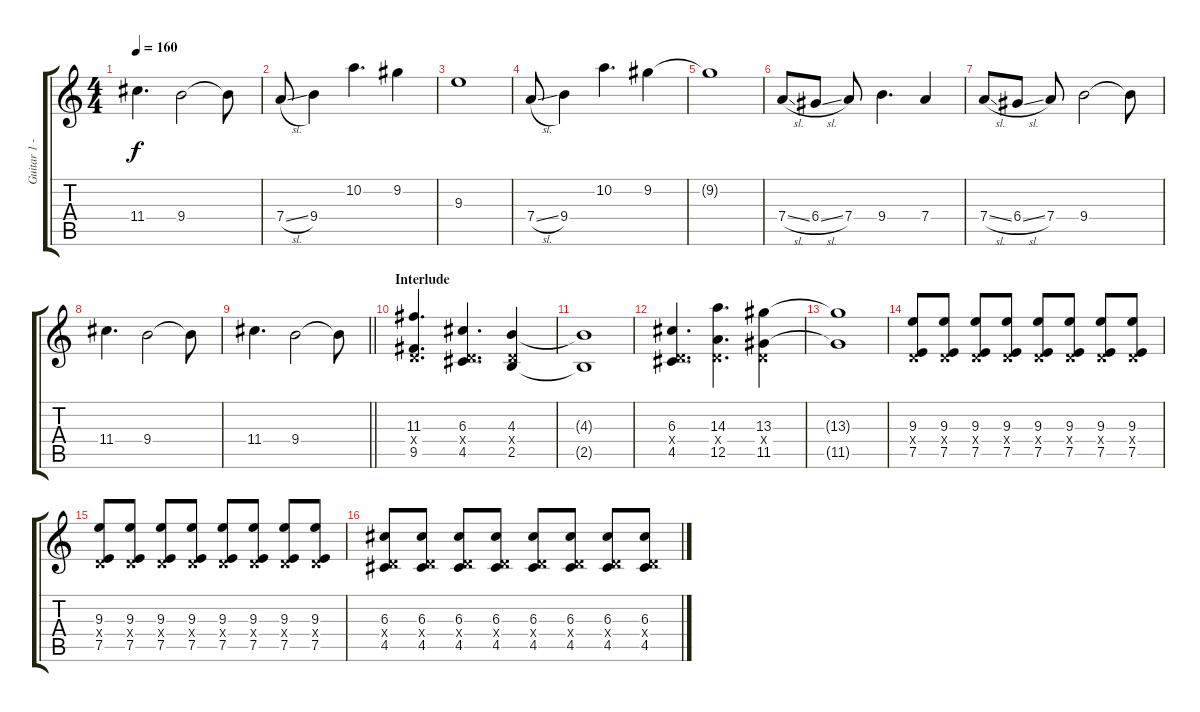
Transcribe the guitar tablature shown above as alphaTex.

\track ("Guitar 1 - Lead" "Guitar 1 -") {instrument distortionguitar}
\staff {score tabs}
\tuning (E4 B3 G3 D3 A2 D2) {hide}
\ts (4 4)
\tempo 160
\clef g2
\ks c
11.4.4{d dy f} 9.4.2 9.4{t}.8 |
7.4{sl}.8 9.4.4 10.2.4{d} 9.2.4 |
9.3.1 |
7.4{sl}.8 9.4.4 10.2.4{d} 9.2.4 |
9.2{t}.1 |
7.4{sl}.8 6.4{sl}.8 7.4.8 9.4.4{d} 7.4.4 |
7.4{sl}.8 6.4{sl}.8 7.4.8 9.4.2 9.4{t}.8 |
11.4.4{d} 9.4.2 9.4{t}.8 |
\barLineRight lightlight
11.4.4{d} 9.4.2 9.4{t}.8 |
\section ("" "Interlude")
(11.3 0.4{x} 9.5).4{d} (6.3 0.4{x} 4.5).4{d} (4.3 0.4{x} 2.5).4 |
(4.3{t} 2.5{t}).1 |
(6.3 0.4{x} 4.5).4{d} (14.3 0.4{x} 12.5).4{d} (13.3 0.4{x} 11.5).4 |
(13.3{t} 11.5{t}).1 |
(9.3 0.4{x} 7.5).8 (9.3 0.4{x} 7.5).8 (9.3 0.4{x} 7.5).8 (9.3 0.4{x} 7.5).8 (9.3 0.4{x} 7.5).8 (9.3 0.4{x} 7.5).8 (9.3 0.4{x} 7.5).8 (9.3 0.4{x} 7.5).8 |
(9.3 0.4{x} 7.5).8 (9.3 0.4{x} 7.5).8 (9.3 0.4{x} 7.5).8 (9.3 0.4{x} 7.5).8 (9.3 0.4{x} 7.5).8 (9.3 0.4{x} 7.5).8 (9.3 0.4{x} 7.5).8 (9.3 0.4{x} 7.5).8 |
(6.3 0.4{x} 4.5).8 (6.3 0.4{x} 4.5).8 (6.3 0.4{x} 4.5).8 (6.3 0.4{x} 4.5).8 (6.3 0.4{x} 4.5).8 (6.3 0.4{x} 4.5).8 (6.3 0.4{x} 4.5).8 (6.3 0.4{x} 4.5).8
